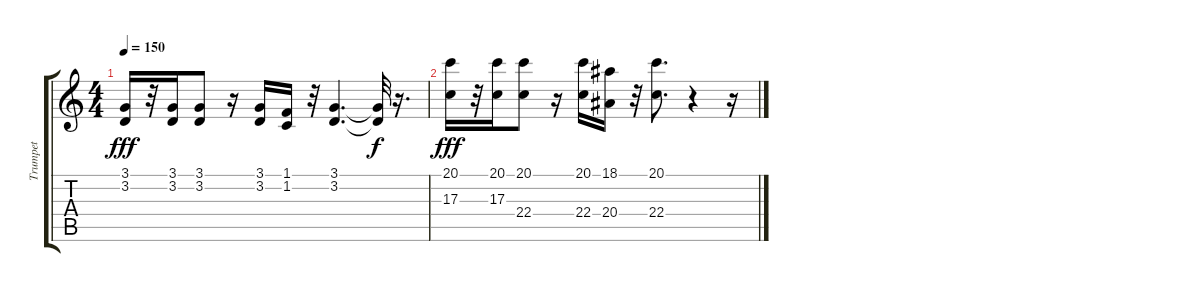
\track ("Trumpet" "Trumpet") {instrument trumpet}
\staff {score tabs}
\tuning (E4 B3 G3 D3 A2 E2) {hide}
\ts (4 4)
\tempo 150
\clef g2
\ks c
(3.1 3.2).16{dy fff} r.32 (3.1 3.2).16 (3.1 3.2).8 r.16 (3.1 3.2).16 (1.1 1.2).16 r.32 (3.1 3.2).4{d} (3.1{t} 3.2{t}).32{dy f} r.16{d} |
(20.1 17.3).16{dy fff} r.32 (20.1 17.3).16 (20.1 22.4).8 r.16 (20.1 22.4).16 (18.1 20.4).16 r.32 (20.1 22.4).8{d} r.4 r.16
